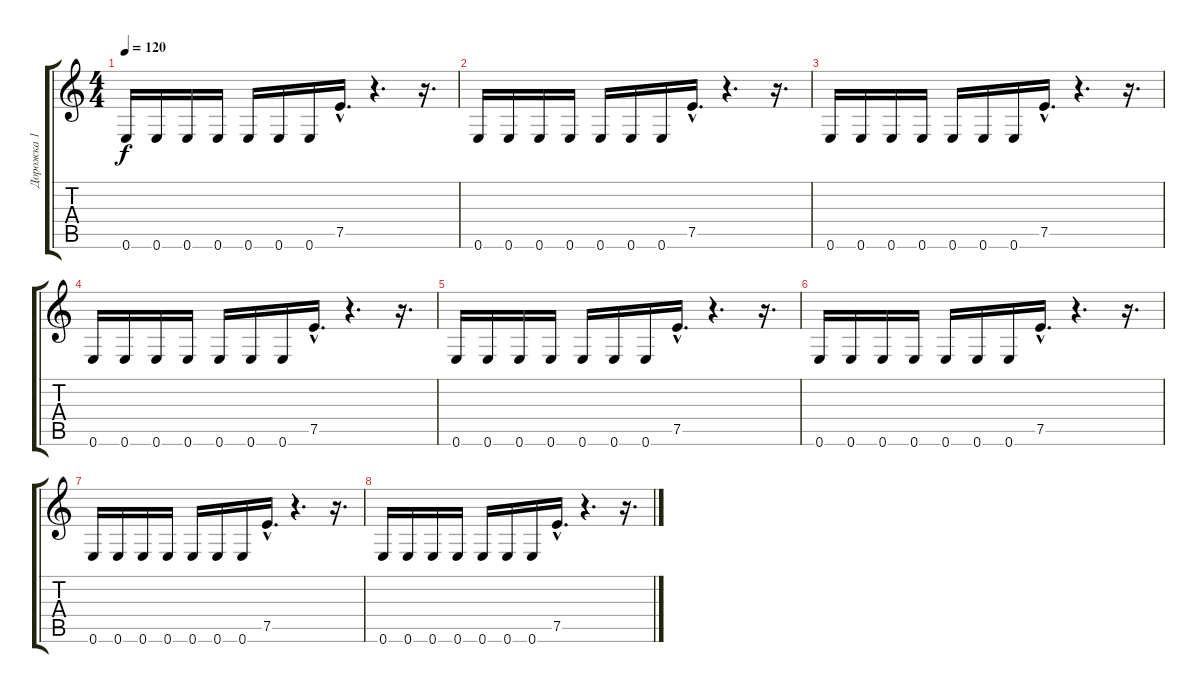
\track ("Дорожка 1" "Дорожка 1") {instrument distortionguitar}
\staff {score tabs}
\tuning (E4 B3 G3 D3 A2 E2) {hide}
\ts (4 4)
\tempo 120
\clef g2
\ks c
0.6.16{dy f instrument distortionguitar} 0.6.16 0.6.16 0.6.16 0.6.16 0.6.16 0.6.16 7.5{hac}.16{d} r.4{d} r.16{d} |
0.6.16 0.6.16 0.6.16 0.6.16 0.6.16 0.6.16 0.6.16 7.5{hac}.16{d} r.4{d} r.16{d} |
0.6.16 0.6.16 0.6.16 0.6.16 0.6.16 0.6.16 0.6.16 7.5{hac}.16{d} r.4{d} r.16{d} |
0.6.16 0.6.16 0.6.16 0.6.16 0.6.16 0.6.16 0.6.16 7.5{hac}.16{d} r.4{d} r.16{d} |
0.6.16 0.6.16 0.6.16 0.6.16 0.6.16 0.6.16 0.6.16 7.5{hac}.16{d} r.4{d} r.16{d} |
0.6.16 0.6.16 0.6.16 0.6.16 0.6.16 0.6.16 0.6.16 7.5{hac}.16{d} r.4{d} r.16{d} |
0.6.16 0.6.16 0.6.16 0.6.16 0.6.16 0.6.16 0.6.16 7.5{hac}.16{d} r.4{d} r.16{d} |
0.6.16 0.6.16 0.6.16 0.6.16 0.6.16 0.6.16 0.6.16 7.5{hac}.16{d} r.4{d} r.16{d}
